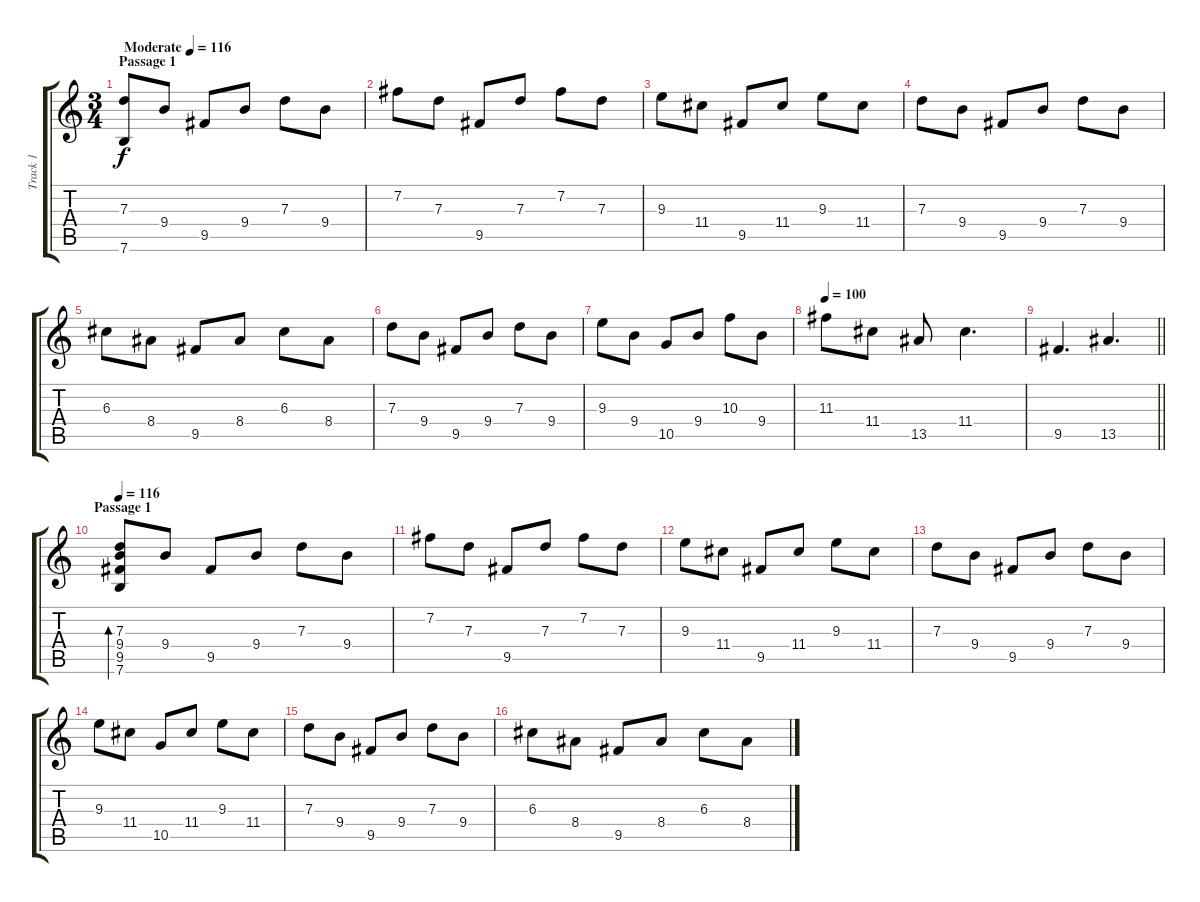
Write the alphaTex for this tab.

\track ("Track 1" "Track 1") {instrument acousticguitarsteel}
\staff {score tabs}
\tuning (E4 B3 G3 D3 A2 E2) {hide}
\ts (3 4)
\section ("" "Passage 1")
\tempo (116 "Moderate")
\clef g2
\ks c
(7.3 7.6).8{dy f instrument acousticguitarsteel} 9.4.8 9.5.8 9.4.8 7.3.8 9.4.8 |
7.2.8 7.3.8 9.5.8 7.3.8 7.2.8 7.3.8 |
9.3.8 11.4.8 9.5.8 11.4.8 9.3.8 11.4.8 |
7.3.8 9.4.8 9.5.8 9.4.8 7.3.8 9.4.8 |
6.3.8 8.4.8 9.5.8 8.4.8 6.3.8 8.4.8 |
7.3.8 9.4.8 9.5.8 9.4.8 7.3.8 9.4.8 |
9.3.8 9.4.8 10.5.8 9.4.8 10.3.8 9.4.8 |
\tempo 100
11.3.8 11.4.8 13.5.8 11.4.4{d} |
\barLineRight lightlight
9.5.4{d} 13.5.4{d} |
\section ("" "Passage 1")
\tempo 116
(7.3 9.4 9.5 7.6).8{bd 480} 9.4.8 9.5.8 9.4.8 7.3.8 9.4.8 |
7.2.8 7.3.8 9.5.8 7.3.8 7.2.8 7.3.8 |
9.3.8 11.4.8 9.5.8 11.4.8 9.3.8 11.4.8 |
7.3.8 9.4.8 9.5.8 9.4.8 7.3.8 9.4.8 |
9.3.8 11.4.8 10.5.8 11.4.8 9.3.8 11.4.8 |
7.3.8 9.4.8 9.5.8 9.4.8 7.3.8 9.4.8 |
6.3.8 8.4.8 9.5.8 8.4.8 6.3.8 8.4.8
